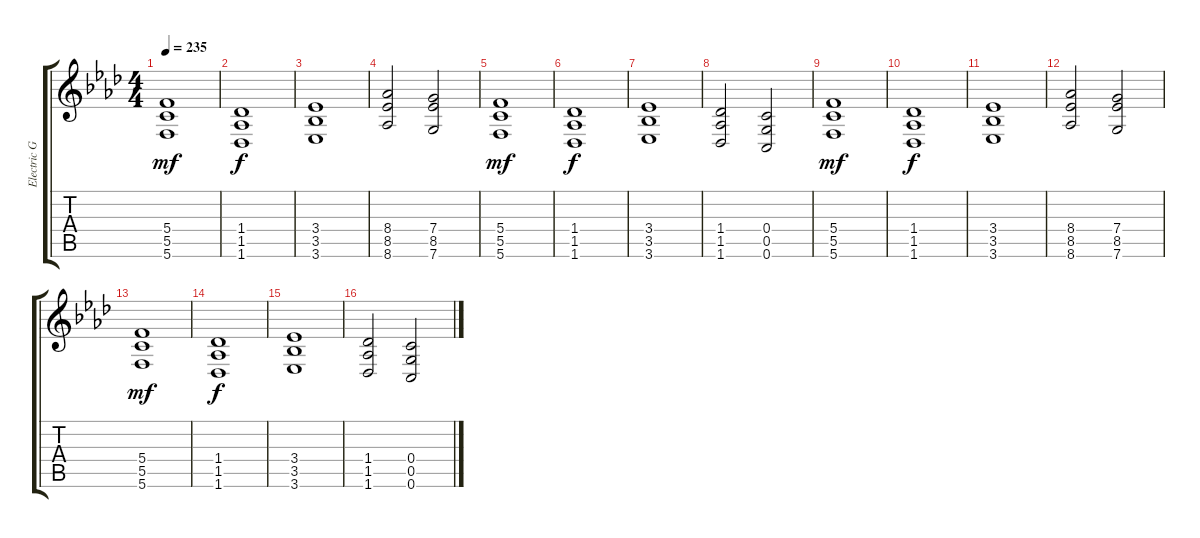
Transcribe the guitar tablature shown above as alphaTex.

\track ("Electric Guitar" "Electric G") {instrument distortionguitar}
\staff {score tabs}
\tuning (D4 A3 F3 C3 G2 C2) {hide}
\ts (4 4)
\tempo 235
\clef g2
\ks ab
(5.4 5.5 5.6).1{dy mf} |
(1.4 1.5 1.6).1{dy f} |
(3.4 3.5 3.6).1 |
(8.4 8.5 8.6).2 (7.4 8.5 7.6).2 |
(5.4 5.5 5.6).1{dy mf} |
(1.4 1.5 1.6).1{dy f} |
(3.4 3.5 3.6).1 |
(1.4 1.5 1.6).2 (0.4 0.5 0.6).2 |
(5.4 5.5 5.6).1{dy mf} |
(1.4 1.5 1.6).1{dy f} |
(3.4 3.5 3.6).1 |
(8.4 8.5 8.6).2 (7.4 8.5 7.6).2 |
(5.4 5.5 5.6).1{dy mf} |
(1.4 1.5 1.6).1{dy f} |
(3.4 3.5 3.6).1 |
(1.4 1.5 1.6).2 (0.4 0.5 0.6).2
